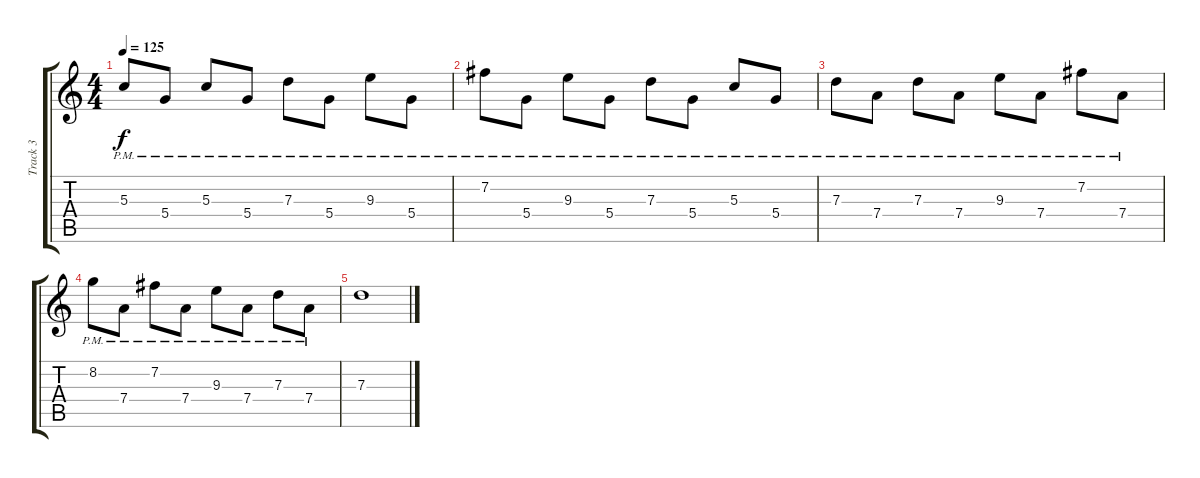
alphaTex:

\track ("Track 3" "Track 3") {instrument acousticguitarsteel}
\staff {score tabs}
\tuning (E4 B3 G3 D3 A2 E2) {hide}
\ts (4 4)
\tempo 125
\clef g2
\ks c
5.3{pm}.8{dy f} 5.4{pm}.8 5.3{pm}.8 5.4{pm}.8 7.3{pm}.8 5.4{pm}.8 9.3{pm}.8 5.4{pm}.8 |
7.2{pm}.8 5.4{pm}.8 9.3{pm}.8 5.4{pm}.8 7.3{pm}.8 5.4{pm}.8 5.3{pm}.8 5.4{pm}.8 |
7.3{pm}.8 7.4{pm}.8 7.3{pm}.8 7.4{pm}.8 9.3{pm}.8 7.4{pm}.8 7.2{pm}.8 7.4{pm}.8 |
8.2{pm}.8 7.4{pm}.8 7.2{pm}.8 7.4{pm}.8 9.3{pm}.8 7.4{pm}.8 7.3{pm}.8 7.4{pm}.8 |
7.3.1
